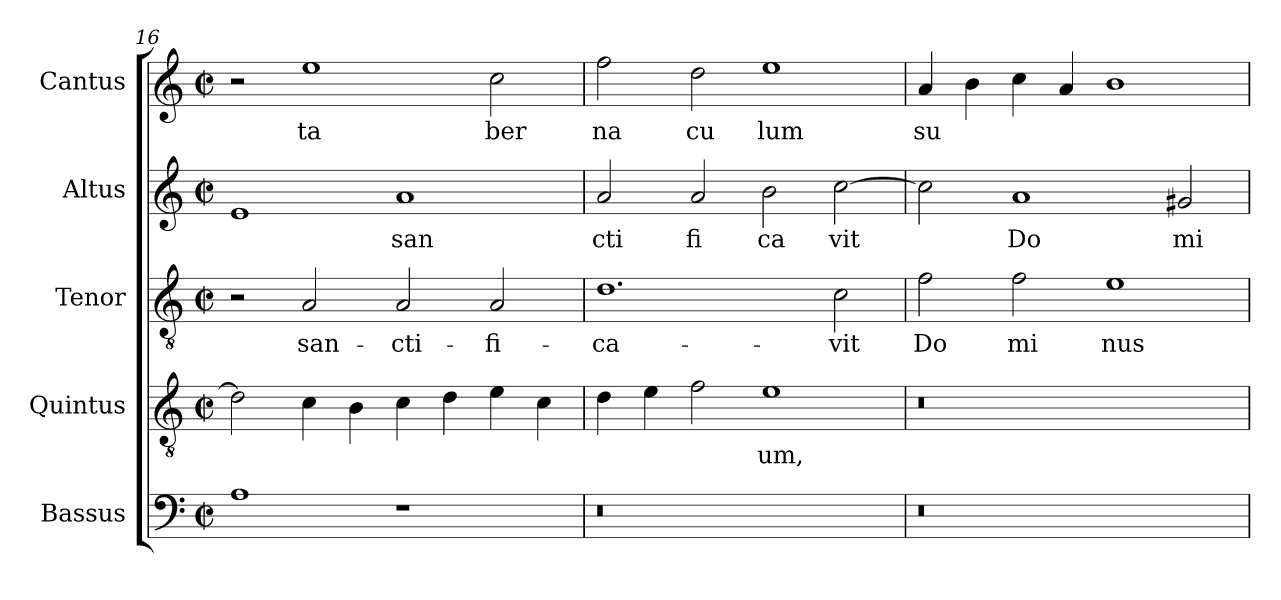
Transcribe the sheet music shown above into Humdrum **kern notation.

**kern	**text	**kern	**text	**kern	**text	**kern	**text	**kern	**text
*part5	*part5	*part4	*part4	*part3	*part3	*part2	*part2	*part1	*part1
*staff5	*staff5	*staff4	*staff4	*staff3	*staff3	*staff2	*staff2	*staff1	*staff1
*I"Bassus	*	*I"Quintus	*	*I"Tenor	*	*I"Altus	*	*I"Cantus	*
*clefF4	*	*clefGv2	*	*clefGv2	*	*clefG2	*	*clefG2	*
*k[]	*	*k[]	*	*k[]	*	*k[]	*	*k[]	*
*C:	*	*C:	*	*C:	*	*C:	*	*C:	*
*M2/2	*	*M2/2	*	*M2/2	*	*M2/2	*	*M2/2	*
*met(c|)	*	*met(c|)	*	*met(c|)	*	*met(c|)	*	*met(c|)	*
=16	=16	=16	=16	=16	=16	=16	=16	=16	=16
!	!LO:LY:b:cj	!	!LO:LY:b:cj	!	!	!	!LO:LY:b:cj	!	!
1A	.	2d\]	.	2r	.	1e	.	2r	.
!	!	!	!LO:LY:b:cj	!	!LO:LY:b:cj	!	!	!	!LO:LY:b:cj
.	.	4c\	.	2A/	san-	.	.	1ee	ta
!	!	!	!LO:LY:b:cj	!	!	!	!	!	!
.	.	4B\	.	.	.	.	.	.	.
!	!	!	!LO:LY:b:cj	!	!LO:LY:b:cj	!	!LO:LY:b:cj	!	!
1r	.	4c\	.	2A/	-cti-	1a	san	.	.
!	!	!	!LO:LY:b:cj	!	!	!	!	!	!
.	.	4d\	.	.	.	.	.	.	.
!	!	!	!LO:LY:b:cj	!	!LO:LY:b:cj	!	!	!	!LO:LY:b:cj
.	.	4e\	.	2A/	-fi-	.	.	2cc\	ber
!	!	!	!LO:LY:b:cj	!	!	!	!	!	!
.	.	4c\	.	.	.	.	.	.	.
=17	=17	=17	=17	=17	=17	=17	=17	=17	=17
!	!	!	!LO:LY:b:cj	!	!LO:LY:b:cj	!	!LO:LY:b:cj	!	!LO:LY:b:cj
0r	.	4d\	.	1.d	-ca-	2a/	cti	2ff\	na
!	!	!	!LO:LY:b:cj	!	!	!	!	!	!
.	.	4e\	.	.	.	.	.	.	.
!	!	!	!LO:LY:b:cj	!	!	!	!LO:LY:b:cj	!	!LO:LY:b:cj
.	.	2f\	.	.	.	2a/	fi	2dd\	cu
!	!	!	!LO:LY:b:cj	!	!	!	!LO:LY:b:cj	!	!LO:LY:b:cj
.	.	1e	um,	.	.	2b\	ca	1ee	lum
!	!	!	!	!	!LO:LY:b:cj	!	!LO:LY:b:cj	!	!
.	.	.	.	2c\	-vit	[>2cc\	vit	.	.
!!LO:PB:g=z
=18	=18	=18	=18	=18	=18	=18	=18	=18	=18
!	!	!	!	!	!LO:LY:b:cj	!	!LO:LY:b:cj	!	!LO:LY:b:cj
0r	.	0r	.	2f\	Do	2cc\]	.	4a/	su
!	!	!	!	!	!	!	!	!	!LO:LY:b:cj
.	.	.	.	.	.	.	.	4b\	.
!	!	!	!	!	!LO:LY:b:cj	!	!LO:LY:b:cj	!	!LO:LY:b:cj
.	.	.	.	2f\	mi	1a	Do	4cc\	.
!	!	!	!	!	!	!	!	!	!LO:LY:b:cj
.	.	.	.	.	.	.	.	4a/	.
!	!	!	!	!	!LO:LY:b:cj	!	!	!	!LO:LY:b:cj
.	.	.	.	1e	nus	.	.	1b	.
!	!	!	!	!	!	!	!LO:LY:b:cj	!	!
.	.	.	.	.	.	2g#/	mi	.	.
=	=	=	=	=	=	=	=	=	=
*-	*-	*-	*-	*-	*-	*-	*-	*-	*-
